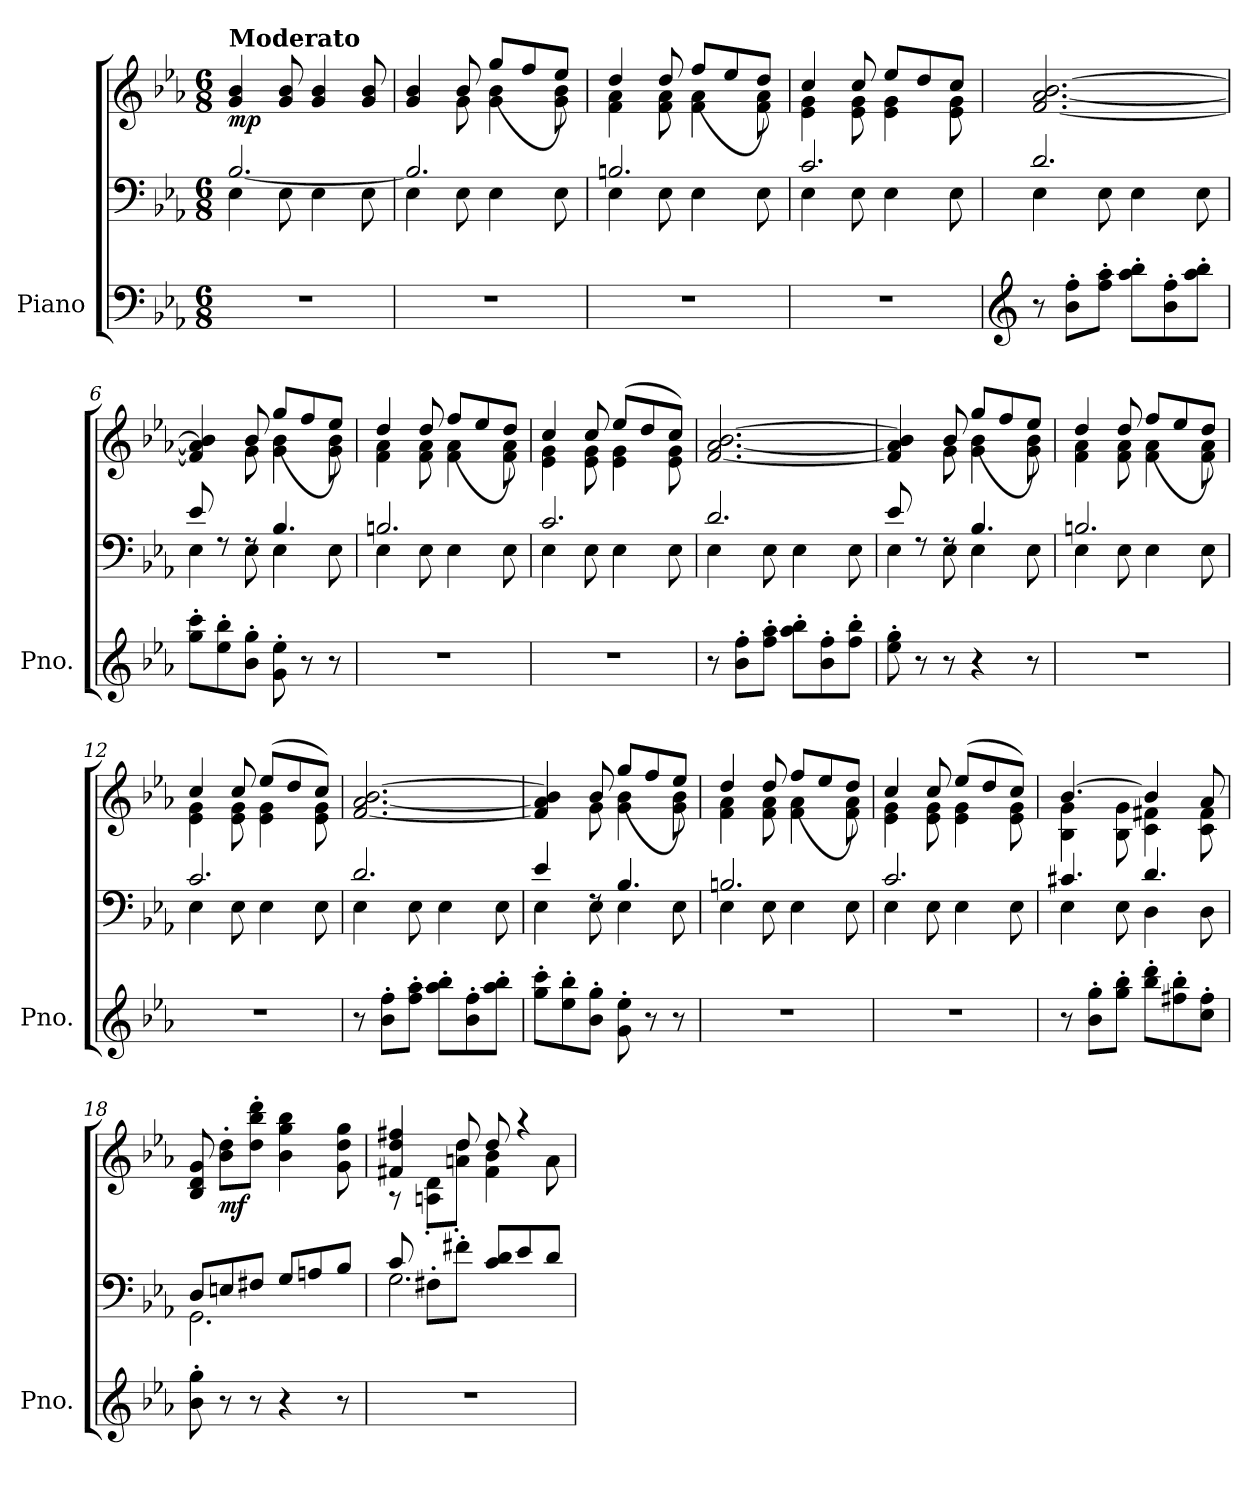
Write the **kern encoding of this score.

**kern	**kern	**kern	**dynam
*part1	*part1	*part1	*part1
*staff3	*staff2	*staff1	*staff1/2/3
*I"Piano	*	*	*
*I'Pno.	*	*	*
*clefF4	*clefF4	*clefG2	*
*k[b-e-a-]	*k[b-e-a-]	*k[b-e-a-]	*
*M6/8	*M6/8	*M6/8	*
*MM118	*MM118	*MM118	*
=1	=1	=1	=1
*	*^	*	*
!	!	!	!LO:TX:a:B:t=Moderato	!
!	!	!	!	!LO:DY:b
2.r	4E-\	[2.B-/	4g/ 4b-/	mp
.	8E-\	.	8g/ 8b-/	.
.	4E-\	.	4g/ 4b-/	.
.	8E-\	.	8g/ 8b-/	.
=2	=2	=2	=2	=2
*	*	*	*^	*
2.r	4E-\	2.B-/]	4g/ 4b-/	4ryy	.
.	8E-\	.	8g\	8b-/	.
.	4E-\	.	4g\ 4b-\	(>8gg/L	.
.	.	.	.	8ff/	.
.	8E-\	.	8g\ 8b-\	8ee-/J)	.
=3	=3	=3	=3	=3	=3
2.r	4E-\	2.Bn/	4f\ 4a-\	4dd/	.
.	8E-\	.	8f\ 8a-\	8dd/	.
.	4E-\	.	4f\ 4a-\	(>8ff/L	.
.	.	.	.	8ee-/	.
.	8E-\	.	8f\ 8a-\	8dd/J)	.
=4	=4	=4	=4	=4	=4
2.r	4E-\	2.c/	4cc/	4e-\ 4g\	.
.	8E-\	.	8cc/	8e-\ 8g\	.
.	4E-\	.	8ee-/L	4e-\ 4g\	.
.	.	.	8dd/	.	.
.	8E-\	.	8cc/J	8e-\ 8g\	.
*	*	*	*v	*v	*
=5	=5	=5	=5	=5
*clefG2	*	*	*	*
8r	4E-\	2.d/	[2.f/ [2.a-/ [2.b-/	.
8b-\' 8ff\'L	.	.	.	.
8ff\' 8aa-\'J	8E-\	.	.	.
8aa-\' 8bb-\'L	4E-\	.	.	.
8b-\' 8ff\'	.	.	.	.
8aa-\' 8bb-\'J	8E-\	.	.	.
=6	=6	=6	=6	=6
*	*	*	*^	*
8gg\' 8ccc\'L	8e-/	4E-\	4f/] 4a-/] 4b-/]	4ryy	.
8ee-\' 8bb-\'	8rF	.	.	.	.
8b-\' 8gg\'J	8rF	8E-\	8g\	8b-/	.
8g\' 8ee-\'	4.B-/	4E-\	4g\ 4b-\	(>8gg/L	.
8r	.	.	.	8ff/	.
8r	.	8E-\	8g\ 8b-\	8ee-/J)	.
=7	=7	=7	=7	=7	=7
2.r	4E-\	2.Bn/	4f\ 4a-\	4dd/	.
.	8E-\	.	8f\ 8a-\	8dd/	.
.	4E-\	.	4f\ 4a-\	(>8ff/L	.
.	.	.	.	8ee-/	.
.	8E-\	.	8f\ 8a-\	8dd/J)	.
=8	=8	=8	=8	=8	=8
2.r	4E-\	2.c/	4cc/	4e-\ 4g\	.
.	8E-\	.	8cc/	8e-\ 8g\	.
.	4E-\	.	(>8ee-/L	4e-\ 4g\	.
.	.	.	8dd/	.	.
.	8E-\	.	8cc/J)	8e-\ 8g\	.
*	*	*	*v	*v	*
!!LO:LB:g=z
=9	=9	=9	=9	=9
8r	4E-\	2.d/	[2.f/ [2.a-/ [2.b-/	.
8b-\' 8ff\'L	.	.	.	.
8ff\' 8aa-\'J	8E-\	.	.	.
8aa-\' 8bb-\'L	4E-\	.	.	.
8b-\' 8ff\'	.	.	.	.
8ff\' 8bb-\'J	8E-\	.	.	.
=10	=10	=10	=10	=10
*	*	*	*^	*
8ee-\' 8gg\'	8e-/	4E-\	4f/] 4a-/] 4b-/]	4ryy	.
8r	8rF	.	.	.	.
8r	8rF	8E-\	8g\	8b-/	.
4r	4.B-/	4E-\	4g\ 4b-\	(>8gg/L	.
.	.	.	.	8ff/	.
8r	.	8E-\	8g\ 8b-\	8ee-/J)	.
=11	=11	=11	=11	=11	=11
2.r	4E-\	2.Bn/	4f\ 4a-\	4dd/	.
.	8E-\	.	8f\ 8a-\	8dd/	.
.	4E-\	.	4f\ 4a-\	(>8ff/L	.
.	.	.	.	8ee-/	.
.	8E-\	.	8f\ 8a-\	8dd/J)	.
=12	=12	=12	=12	=12	=12
2.r	4E-\	2.c/	4cc/	4e-\ 4g\	.
.	8E-\	.	8cc/	8e-\ 8g\	.
.	4E-\	.	(>8ee-/L	4e-\ 4g\	.
.	.	.	8dd/	.	.
.	8E-\	.	8cc/J)	8e-\ 8g\	.
*	*	*	*v	*v	*
=13	=13	=13	=13	=13
8r	4E-\	2.d/	[2.f/ [2.a-/ [2.b-/	.
8b-\' 8ff\'L	.	.	.	.
8ff\' 8aa-\'J	8E-\	.	.	.
8aa-\' 8bb-\'L	4E-\	.	.	.
8b-\' 8ff\'	.	.	.	.
8aa-\' 8bb-\'J	8E-\	.	.	.
=14	=14	=14	=14	=14
*	*	*	*^	*
8gg\' 8ccc\'L	4e-/	4E-\	4f/] 4a-/] 4b-/]	4ryy	.
8ee-\' 8bb-\'	.	.	.	.	.
8b-\' 8gg\'J	8rF	8E-\	8g\	8b-/	.
8g\' 8ee-\'	4.B-/	4E-\	4g\ 4b-\	(>8gg/L	.
8r	.	.	.	8ff/	.
8r	.	8E-\	8g\ 8b-\	8ee-/J)	.
=15	=15	=15	=15	=15	=15
2.r	4E-\	2.Bn/	4f\ 4a-\	4dd/	.
.	8E-\	.	8f\ 8a-\	8dd/	.
.	4E-\	.	4f\ 4a-\	(>8ff/L	.
.	.	.	.	8ee-/	.
.	8E-\	.	8f\ 8a-\	8dd/J)	.
=16	=16	=16	=16	=16	=16
2.r	4E-\	2.c/	4cc/	4e-\ 4g\	.
.	8E-\	.	8cc/	8e-\ 8g\	.
.	4E-\	.	(>8ee-/L	4e-\ 4g\	.
.	.	.	8dd/	.	.
.	8E-\	.	8cc/J)	8e-\ 8g\	.
!!LO:LB:g=z	!!
=17	=17	=17	=17	=17	=17
8r	4E-\	4.c#X/	[4.b-/	4B-\ 4g\	.
8b-\' 8gg\'L	.	.	.	.	.
8gg\' 8bb-\'J	8E-\	.	.	8B-\ 8g\	.
8bb-\' 8ddd\'L	4D\	4.d/	4b-/]	4c\ 4f#X\	.
8ff#X\' 8bb-\'	.	.	.	.	.
8cc\' 8ff#\'J	8D\	.	8a-/	8c\ 8f#\	.
*	*	*	*v	*v	*
=18	=18	=18	=18	=18
8b-\' 8gg\'	8D/L	2.GG\	8B-/ 8d/ 8g/	.
!	!	!	!	!LO:DY:b
8r	8En/	.	8b-\' 8dd\'L	mf
8r	8F#X/J	.	8dd\' 8bb-\' 8ddd\'J	.
4r	8G/L	.	4b-\ 4gg\ 4bb-\	.
.	8An/	.	.	.
8r	8B-/J	.	8g\ 8dd\ 8gg\	.
=19	=19	=19	=19	=19
*	*	*	*^	*
2.r	8c/	2.G\	4f#X/ 4dd/ 4ff#X/	8r	.
.	8F#X'\L	.	.	8An\' 8d\'L	.
.	8f#X'\J	.	8dd/	8an\' 8dd\'J	.
.	8c/ 8d/L	.	8dd/	4f#\ 4b-\	.
.	8e-/	.	4r	.	.
.	8d/J	.	.	8a\	.
*	*v	*v	*	*	*
*	*	*v	*v	*
=	=	=	=
*-	*-	*-	*-
